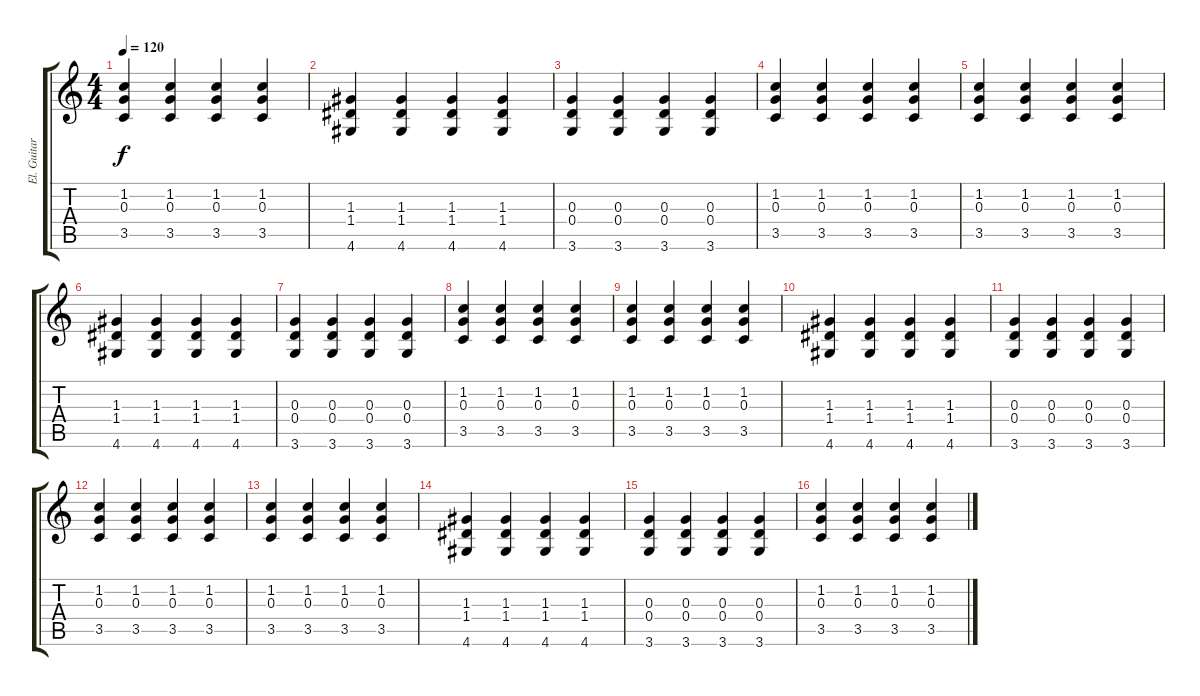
\track ("El. Guitar 2" "El. Guitar") {instrument distortionguitar}
\staff {score tabs}
\tuning (E4 B3 G3 D3 A2 E2) {hide}
\ts (4 4)
\tempo 120
\clef g2
\ks c
(1.2 0.3 3.5).4{dy f} (1.2 0.3 3.5).4 (1.2 0.3 3.5).4 (1.2 0.3 3.5).4 |
(1.3 1.4 4.6).4 (1.3 1.4 4.6).4 (1.3 1.4 4.6).4 (1.3 1.4 4.6).4 |
(0.3 0.4 3.6).4 (0.3 0.4 3.6).4 (0.3 0.4 3.6).4 (0.3 0.4 3.6).4 |
(1.2 0.3 3.5).4 (1.2 0.3 3.5).4 (1.2 0.3 3.5).4 (1.2 0.3 3.5).4 |
(1.2 0.3 3.5).4{volume 15 instrument distortionguitar} (1.2 0.3 3.5).4 (1.2 0.3 3.5).4 (1.2 0.3 3.5).4 |
(1.3 1.4 4.6).4 (1.3 1.4 4.6).4 (1.3 1.4 4.6).4 (1.3 1.4 4.6).4 |
(0.3 0.4 3.6).4 (0.3 0.4 3.6).4 (0.3 0.4 3.6).4 (0.3 0.4 3.6).4 |
(1.2 0.3 3.5).4 (1.2 0.3 3.5).4 (1.2 0.3 3.5).4 (1.2 0.3 3.5).4 |
(1.2 0.3 3.5).4 (1.2 0.3 3.5).4 (1.2 0.3 3.5).4 (1.2 0.3 3.5).4 |
(1.3 1.4 4.6).4 (1.3 1.4 4.6).4 (1.3 1.4 4.6).4 (1.3 1.4 4.6).4 |
(0.3 0.4 3.6).4 (0.3 0.4 3.6).4 (0.3 0.4 3.6).4 (0.3 0.4 3.6).4 |
(1.2 0.3 3.5).4 (1.2 0.3 3.5).4 (1.2 0.3 3.5).4 (1.2 0.3 3.5).4 |
(1.2 0.3 3.5).4 (1.2 0.3 3.5).4 (1.2 0.3 3.5).4 (1.2 0.3 3.5).4 |
(1.3 1.4 4.6).4 (1.3 1.4 4.6).4 (1.3 1.4 4.6).4 (1.3 1.4 4.6).4 |
(0.3 0.4 3.6).4 (0.3 0.4 3.6).4 (0.3 0.4 3.6).4 (0.3 0.4 3.6).4 |
(1.2 0.3 3.5).4 (1.2 0.3 3.5).4 (1.2 0.3 3.5).4 (1.2 0.3 3.5).4
